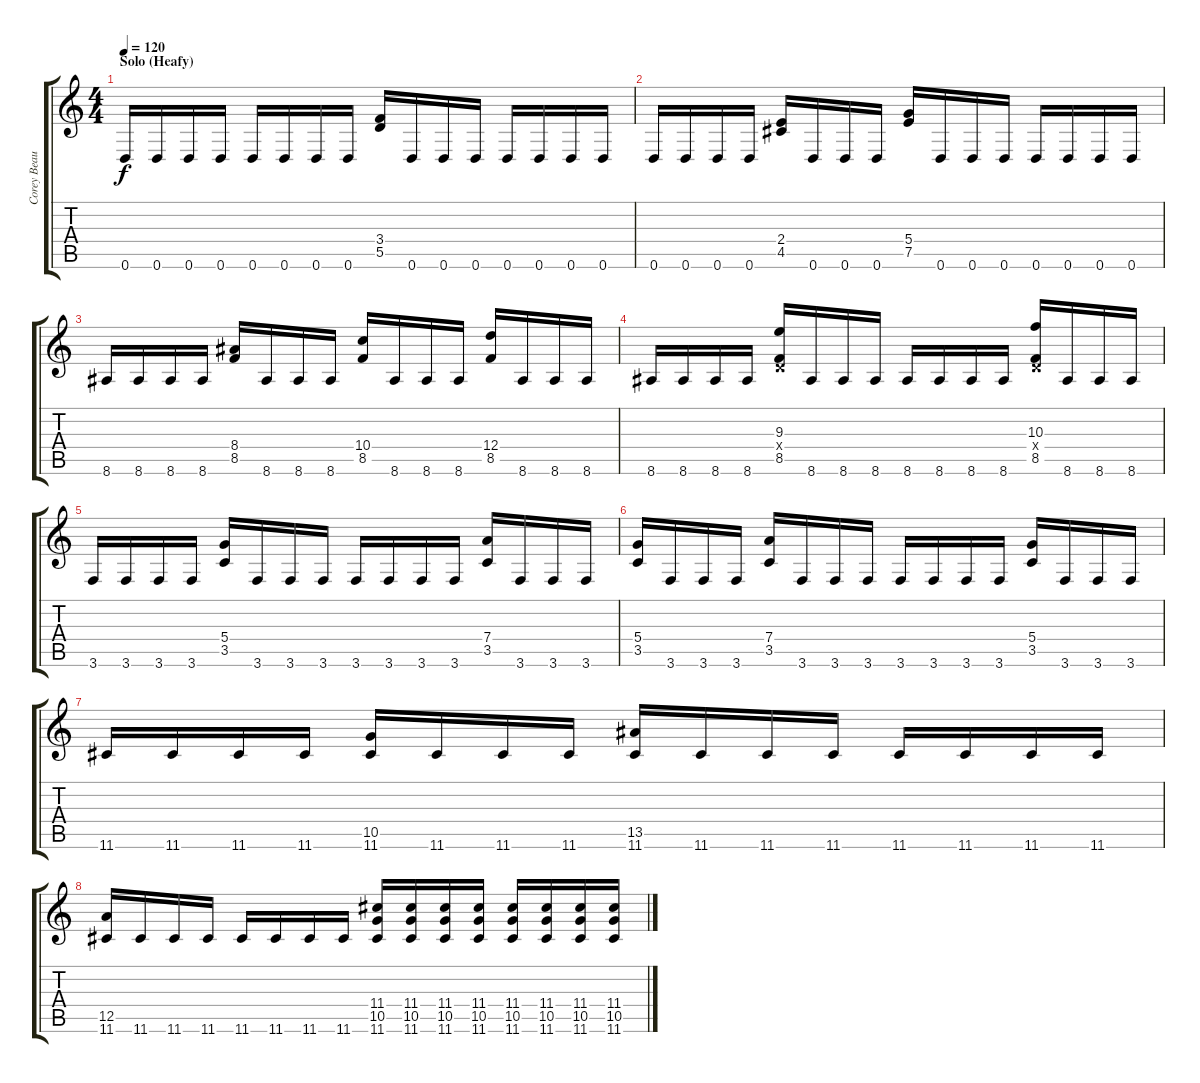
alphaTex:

\track ("Corey Beaulieu" "Corey Beau") {instrument distortionguitar}
\staff {score tabs}
\tuning (E4 B3 G3 D3 A2 D2) {hide}
\ts (4 4)
\section ("" "Solo (Heafy)")
\tempo 120
\clef g2
\ks c
0.6.16{dy f} 0.6.16 0.6.16 0.6.16 0.6.16 0.6.16 0.6.16 0.6.16 (3.4 5.5).16 0.6.16 0.6.16 0.6.16 0.6.16 0.6.16 0.6.16 0.6.16 |
0.6.16 0.6.16 0.6.16 0.6.16 (2.4 4.5).16 0.6.16 0.6.16 0.6.16 (5.4 7.5).16 0.6.16 0.6.16 0.6.16 0.6.16 0.6.16 0.6.16 0.6.16 |
8.6.16 8.6.16 8.6.16 8.6.16 (8.4 8.5).16 8.6.16 8.6.16 8.6.16 (10.4 8.5).16 8.6.16 8.6.16 8.6.16 (12.4 8.5).16 8.6.16 8.6.16 8.6.16 |
8.6.16 8.6.16 8.6.16 8.6.16 (9.3 0.4{x} 8.5).16 8.6.16 8.6.16 8.6.16 8.6.16 8.6.16 8.6.16 8.6.16 (10.3 0.4{x} 8.5).16 8.6.16 8.6.16 8.6.16 |
3.6.16 3.6.16 3.6.16 3.6.16 (5.4 3.5).16 3.6.16 3.6.16 3.6.16 3.6.16 3.6.16 3.6.16 3.6.16 (7.4 3.5).16 3.6.16 3.6.16 3.6.16 |
(5.4 3.5).16 3.6.16 3.6.16 3.6.16 (7.4 3.5).16 3.6.16 3.6.16 3.6.16 3.6.16 3.6.16 3.6.16 3.6.16 (5.4 3.5).16 3.6.16 3.6.16 3.6.16 |
11.6.16 11.6.16 11.6.16 11.6.16 (10.5 11.6).16 11.6.16 11.6.16 11.6.16 (13.5 11.6).16 11.6.16 11.6.16 11.6.16 11.6.16 11.6.16 11.6.16 11.6.16 |
(12.5 11.6).16 11.6.16 11.6.16 11.6.16 11.6.16 11.6.16 11.6.16 11.6.16 (11.4 10.5 11.6).16 (11.4 10.5 11.6).16 (11.4 10.5 11.6).16 (11.4 10.5 11.6).16 (11.4 10.5 11.6).16 (11.4 10.5 11.6).16 (11.4 10.5 11.6).16 (11.4 10.5 11.6).16
